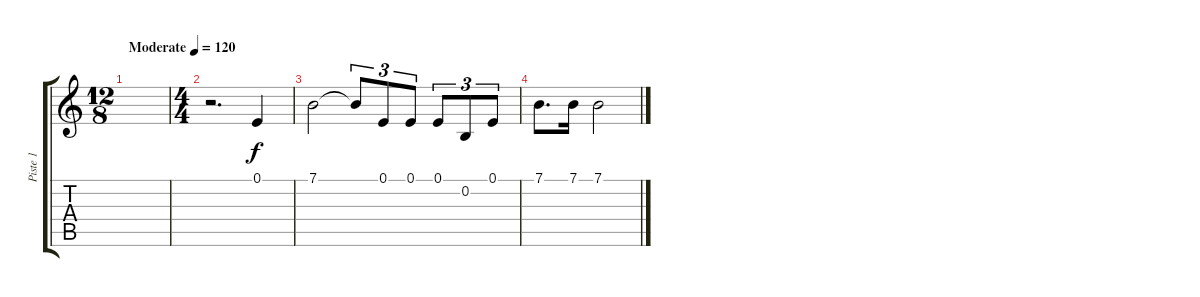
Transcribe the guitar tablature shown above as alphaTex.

\track ("Piste 1" "Piste 1") {instrument trumpet}
\staff {score tabs}
\tuning (E4 B3 G3 D3 A2 E2) {hide}
\ts (12 8)
\tempo (120 "Moderate")
\clef g2
\ks c
|
\ts (4 4)
r.2{d} 0.1.4 |
7.1.2 7.1{t}.8{tu (3 2)} 0.1.8{tu (3 2)} 0.1.8{tu (3 2)} 0.1.8{tu (3 2)} 0.2.8{tu (3 2)} 0.1.8{tu (3 2)} |
7.1.8{d} 7.1.16 7.1.2
